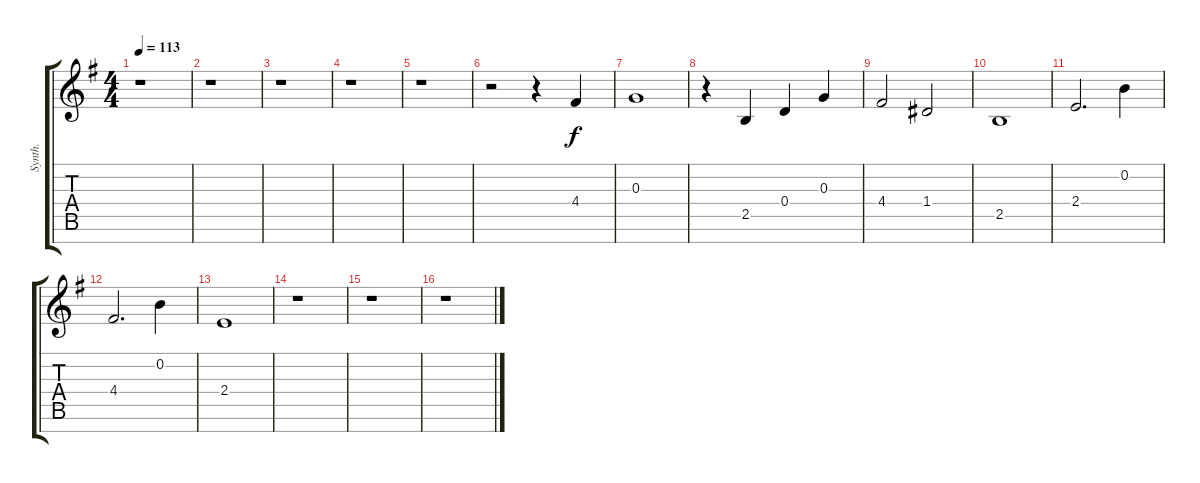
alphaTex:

\track ("Synth." "Synth.") {instrument flute}
\staff {score tabs}
\tuning (E5 B4 G4 D4 A3 E3 B2) {hide}
\ts (4 4)
\tempo 113
\clef g2
\ks g
r.1{dy f} |
r.1 |
r.1 |
r.1 |
r.1 |
r.2 r.4 4.4.4 |
0.3.1 |
r.4 2.5.4 0.4.4 0.3.4 |
4.4.2 1.4.2 |
2.5.1 |
2.4.2{d} 0.2.4 |
4.4.2{d} 0.2.4 |
2.4.1 |
r.1 |
r.1 |
r.1
